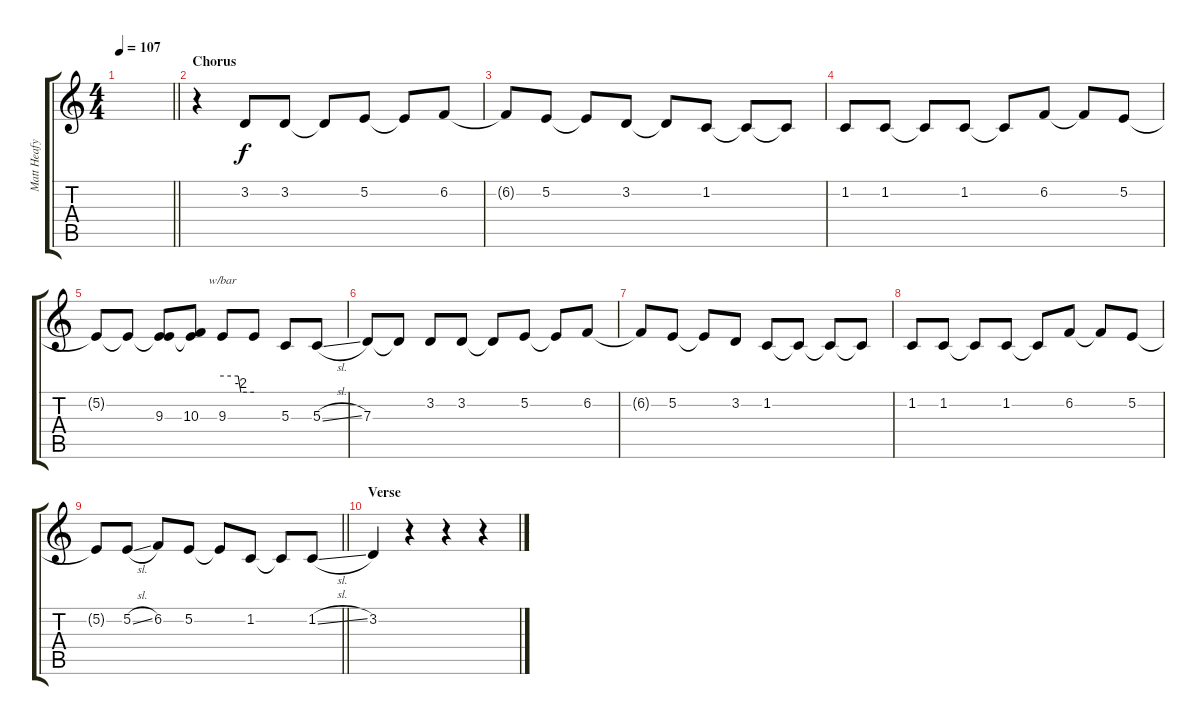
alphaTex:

\track ("Matt Heafy Vocals" "Matt Heafy") {instrument lead2sawtooth}
\staff {score tabs}
\tuning (E4 B3 G3 D3 A2 D2) {hide}
\ts (4 4)
\tempo 107
\clef g2
\barLineRight lightlight
\ks c
|
\section ("" "Chorus")
r.4 3.2.8 3.2.8 3.2{t}.8 5.2.8 5.2{t}.8 6.2.8 |
6.2{t}.8 5.2.8 5.2{t}.8 3.2.8 3.2{t}.8 1.2.8 1.2{t}.8 1.2{t}.8 |
1.2.8 1.2.8 1.2{t}.8 1.2.8 1.2{t}.8 6.2.8 6.2{t}.8 5.2.8 |
5.2{t}.8 5.2{t}.8 (5.2{t} 9.3).8 (5.2{t} 10.3).8 9.3.8{tbe (custom default 0 0 30 0 35 -8 60 -8)} 9.3{t}.8 5.3.8 5.3{sl}.8 |
7.3.8 7.3{t}.8 3.2.8 3.2.8 3.2{t}.8 5.2.8 5.2{t}.8 6.2.8 |
6.2{t}.8 5.2.8 5.2{t}.8 3.2.8 1.2.8 1.2{t}.8 1.2{t}.8 1.2{t}.8 |
1.2.8 1.2.8 1.2{t}.8 1.2.8 1.2{t}.8 6.2.8 6.2{t}.8 5.2.8 |
\barLineRight lightlight
5.2{t}.8 5.2{sl}.8 6.2.8 5.2.8 5.2{t}.8 1.2.8 1.2{t}.8 1.2{sl}.8 |
\section ("" "Verse")
3.2.4 r.4 r.4 r.4
